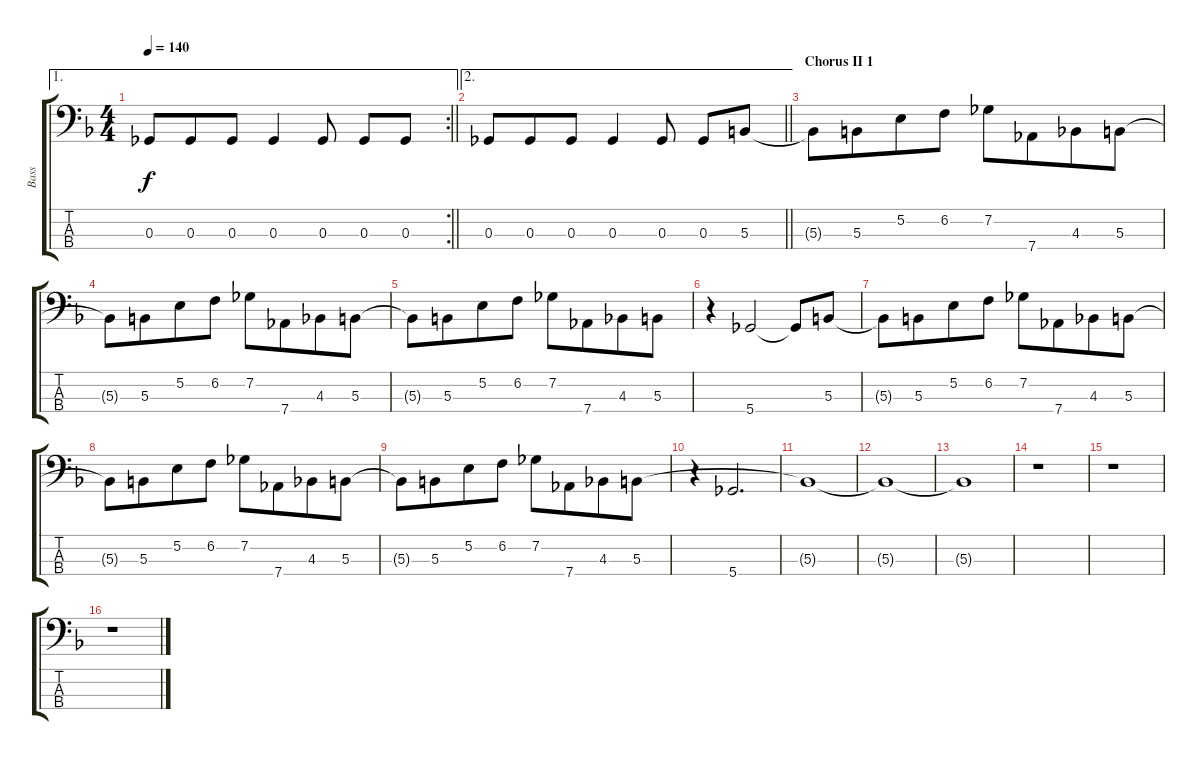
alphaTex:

\track ("Bass" "Bass") {instrument electricbassfinger}
\staff {score tabs}
\tuning (E2 B1 Gb1 Db1) {hide}
\ae 1
\rc 2
\ts (4 4)
\tempo 140
\clef f4
\barLineRight lightlight
\ks f
0.3.8{dy f} 0.3.8{beam merge} 0.3.8 0.3.4 0.3.8 0.3.8{beam merge} 0.3.8 |
\ae 2
\barLineRight lightlight
0.3.8 0.3.8{beam merge} 0.3.8 0.3.4 0.3.8 0.3.8{beam merge} 5.3.8 |
\section ("" "Chorus II 1")
5.3{t}.8 5.3.8{beam merge} 5.2.8 6.2.8 7.2.8 7.4.8{beam merge} 4.3.8 5.3.8 |
5.3{t}.8 5.3.8{beam merge} 5.2.8 6.2.8 7.2.8 7.4.8{beam merge} 4.3.8 5.3.8 |
5.3{t}.8 5.3.8{beam merge} 5.2.8 6.2.8 7.2.8 7.4.8{beam merge} 4.3.8 5.3.8 |
r.4 5.4.2 5.4{t}.8 5.3.8 |
5.3{t}.8 5.3.8{beam merge} 5.2.8 6.2.8 7.2.8 7.4.8{beam merge} 4.3.8 5.3.8 |
5.3{t}.8 5.3.8{beam merge} 5.2.8 6.2.8 7.2.8 7.4.8{beam merge} 4.3.8 5.3.8 |
5.3{t}.8 5.3.8{beam merge} 5.2.8 6.2.8 7.2.8 7.4.8{beam merge} 4.3.8 5.3.8 |
r.4 5.4.2{d} |
5.3{t}.1 |
5.3{t}.1 |
5.3{t}.1 |
r.1 |
r.1 |
r.1
